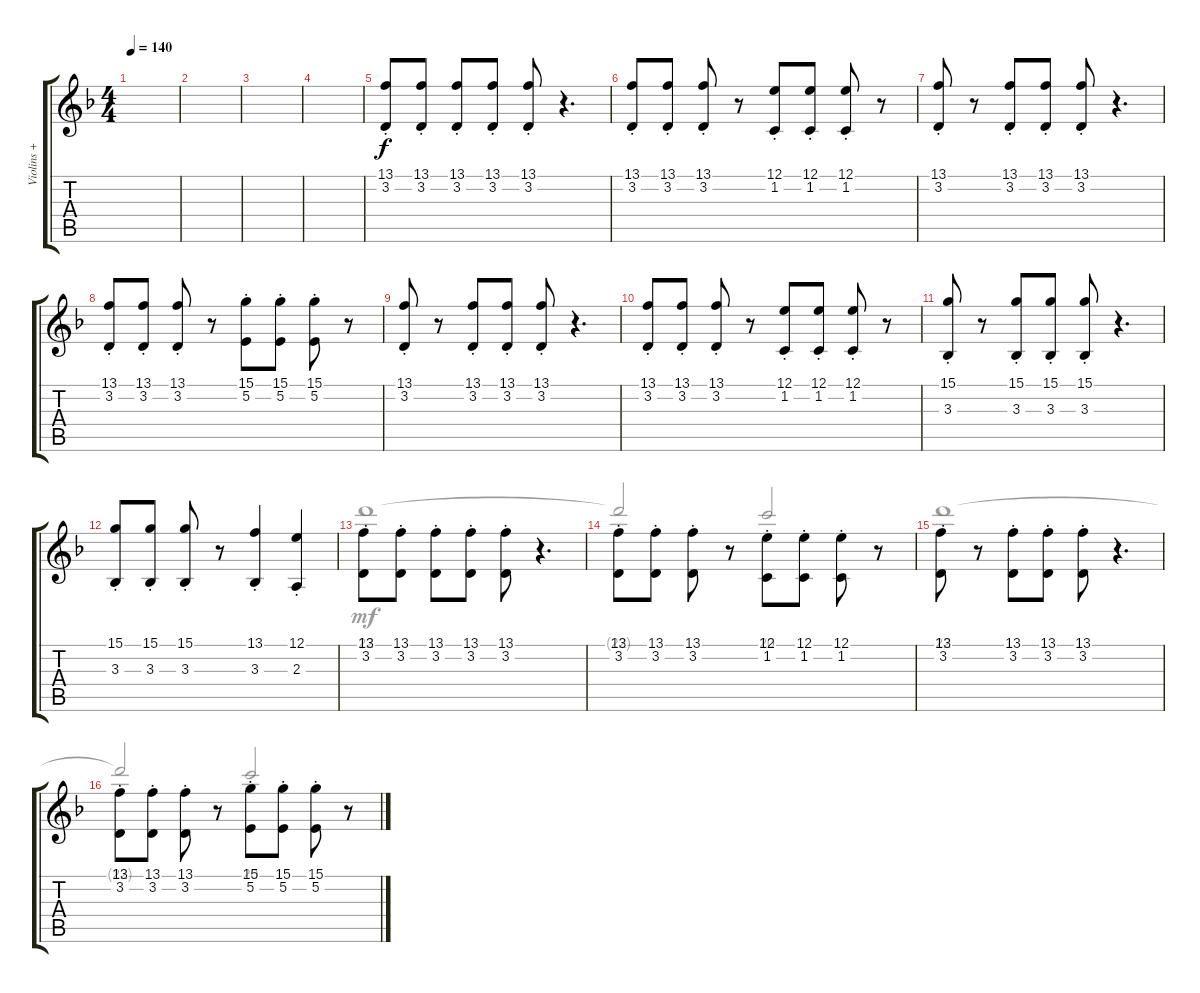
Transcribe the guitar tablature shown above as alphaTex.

\track ("Violins + Violas" "Violins + ") {instrument stringensemble1}
\staff {score tabs}
\tuning (E4 B3 G3 D3 A2 E2) {hide}
\voice
\ts (4 4)
\tempo 140
\clef g2
\ks dminor
|
|
|
|
(13.1{st} 3.2{st}).8{dy f} (13.1{st} 3.2{st}).8 (13.1{st} 3.2{st}).8 (13.1{st} 3.2{st}).8 (13.1{st} 3.2{st}).8 r.4{d} |
(13.1{st} 3.2{st}).8 (13.1{st} 3.2{st}).8 (13.1{st} 3.2{st}).8 r.8 (12.1{st} 1.2{st}).8 (12.1{st} 1.2{st}).8 (12.1{st} 1.2{st}).8 r.8 |
(13.1{st} 3.2{st}).8 r.8 (13.1{st} 3.2{st}).8 (13.1{st} 3.2{st}).8 (13.1{st} 3.2{st}).8 r.4{d} |
(13.1{st} 3.2{st}).8 (13.1{st} 3.2{st}).8 (13.1{st} 3.2{st}).8 r.8 (15.1{st} 5.2{st}).8 (15.1{st} 5.2{st}).8 (15.1{st} 5.2{st}).8 r.8 |
(13.1{st} 3.2{st}).8 r.8 (13.1{st} 3.2{st}).8 (13.1{st} 3.2{st}).8 (13.1{st} 3.2{st}).8 r.4{d} |
(13.1{st} 3.2{st}).8 (13.1{st} 3.2{st}).8 (13.1{st} 3.2{st}).8 r.8 (12.1{st} 1.2{st}).8 (12.1{st} 1.2{st}).8 (12.1{st} 1.2{st}).8 r.8 |
(15.1{st} 3.3{st}).8 r.8 (15.1{st} 3.3{st}).8 (15.1{st} 3.3{st}).8 (15.1{st} 3.3{st}).8 r.4{d} |
(15.1{st} 3.3{st}).8 (15.1{st} 3.3{st}).8 (15.1{st} 3.3{st}).8 r.8 (13.1{st} 3.3{st}).4 (12.1{st} 2.3{st}).4 |
(13.1{st} 3.2{st}).8{beam Down} (13.1{st} 3.2{st}).8{beam Down} (13.1{st} 3.2{st}).8{beam Down} (13.1{st} 3.2{st}).8{beam Down} (13.1{st} 3.2{st}).8{beam Down} r.4{d} |
(13.1{st} 3.2{st}).8{beam Down} (13.1{st} 3.2{st}).8{beam Down} (13.1{st} 3.2{st}).8{beam Down} r.8 (12.1{st} 1.2{st}).8{beam Down} (12.1{st} 1.2{st}).8{beam Down} (12.1{st} 1.2{st}).8{beam Down} r.8 |
(13.1{st} 3.2{st}).8{beam Down} r.8 (13.1{st} 3.2{st}).8{beam Down} (13.1{st} 3.2{st}).8{beam Down} (13.1{st} 3.2{st}).8{beam Down} r.4{d} |
(13.1{st} 3.2{st}).8{beam Down} (13.1{st} 3.2{st}).8{beam Down} (13.1{st} 3.2{st}).8{beam Down} r.8 (15.1{st} 5.2{st}).8{beam Down} (15.1{st} 5.2{st}).8{beam Down} (15.1{st} 5.2{st}).8{beam Down} r.8
\voice
\clef g2
\ottava regular
\simile none
\ks dminor
|
|
|
|
|
|
|
|
|
|
|
|
22.1.1{dy mf} |
22.1{t}.2{beam Up} 20.1.2{beam Up} |
22.1.1 |
22.1{t}.2{beam Up} 20.1.2{beam Up}
